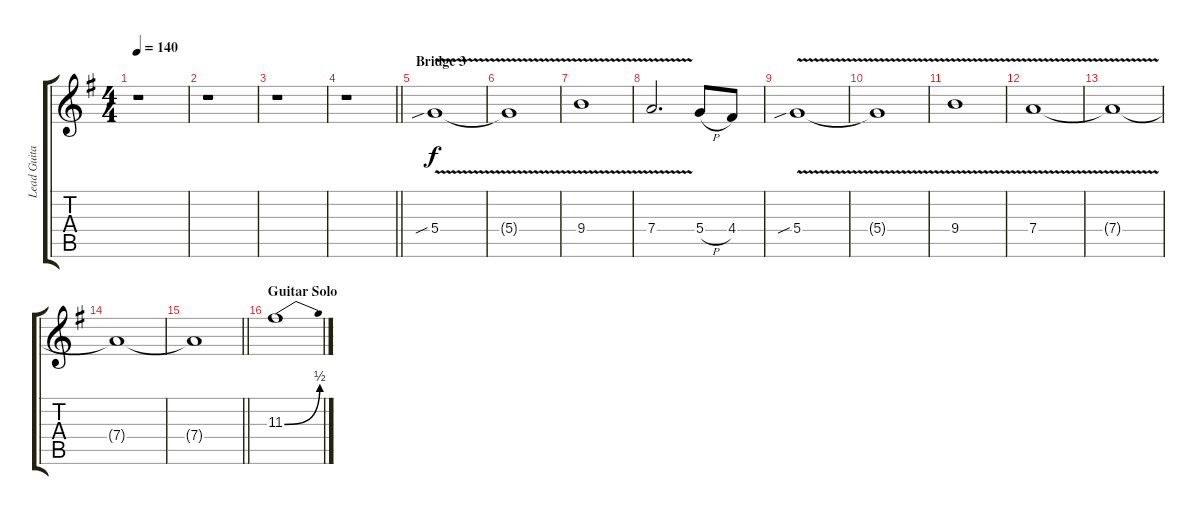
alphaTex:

\track ("Lead Guitar 1: Axel Rudi Pell" "Lead Guita") {instrument overdrivenguitar}
\staff {score tabs}
\tuning (E4 B3 G3 D3 A2 E2) {hide}
\ts (4 4)
\tempo 140
\clef g2
\ks eminor
r.1{dy f} |
r.1 |
r.1 |
\barLineRight lightlight
r.1 |
\section ("" "Bridge 3")
5.4{v sib}.1 |
5.4{t}.1 |
9.4{v}.1 |
7.4{v}.2{d} 5.4{h}.8 4.4.8 |
5.4{v sib}.1 |
5.4{t}.1 |
9.4{v}.1 |
7.4{v}.1 |
7.4{t}.1 |
7.4{t}.1 |
\barLineRight lightlight
7.4{t}.1 |
\section ("" "Guitar Solo")
11.3{be (bend 0 0 60 2)}.1
